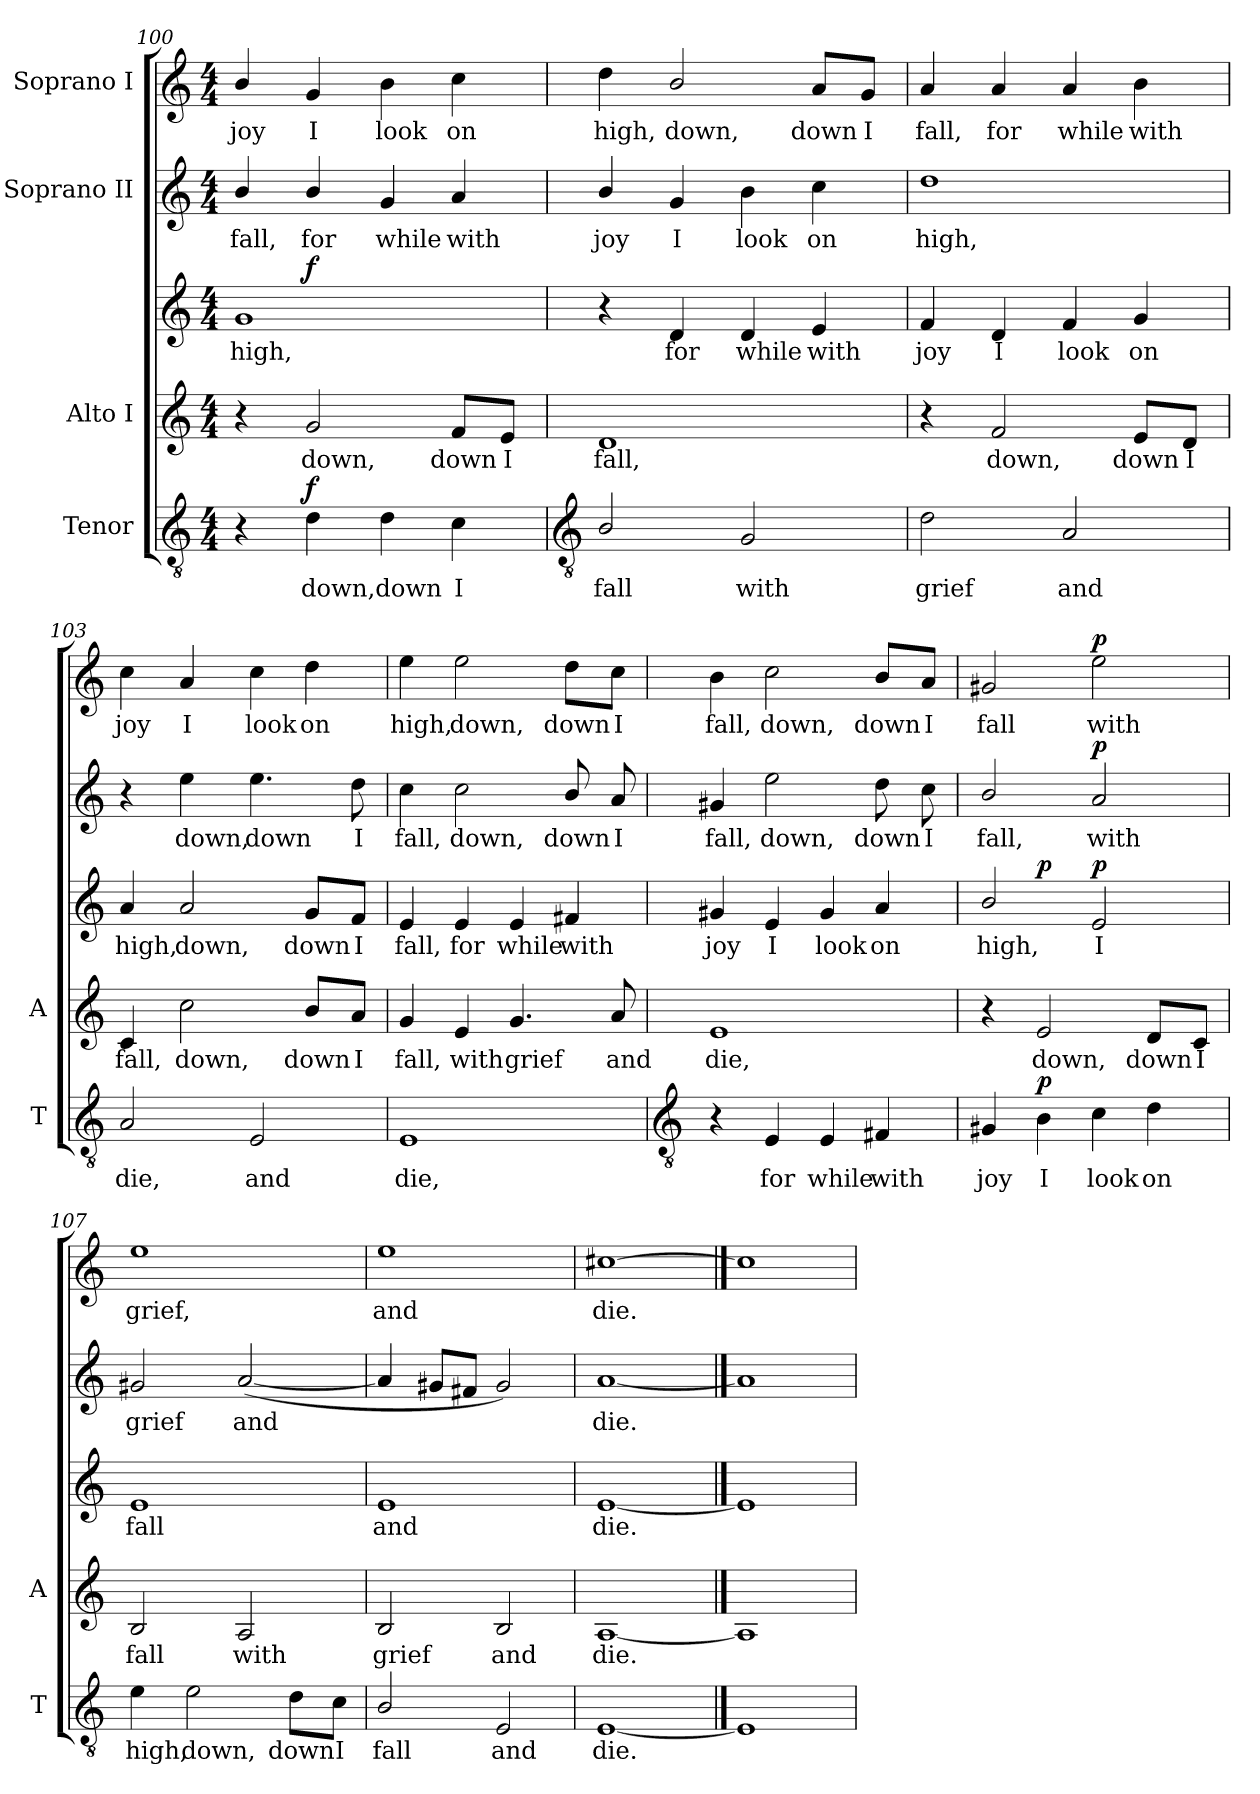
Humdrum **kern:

**kern	**text	**dynam	**kern	**text	**kern	**text	**dynam	**kern	**text	**dynam	**kern	**text	**dynam
*part4	*part4	*part4	*part3	*part3	*part3	*part3	*part3	*part2	*part2	*part2	*part1	*part1	*part1
*staff5	*staff5	*staff5	*staff4	*staff4	*staff3	*staff3	*staff3/4	*staff2	*staff2	*staff2	*staff1	*staff1	*staff1
*I"Tenor	*	*	*I"Alto I	*	*	*	*	*I"Soprano II	*	*	*I"Soprano I	*	*
*I'T	*	*	*I'A	*	*	*	*	*	*	*	*	*	*
*clefGv2	*	*	*clefG2	*	*clefG2	*	*	*clefG2	*	*	*clefG2	*	*
*k[]	*	*	*k[]	*	*k[]	*	*	*k[]	*	*	*k[]	*	*
*C:	*	*	*C:	*	*C:	*	*	*C:	*	*	*C:	*	*
*M4/4	*	*	*M4/4	*	*M4/4	*	*	*M4/4	*	*	*M4/4	*	*
=100	=100	=100	=100	=100	=100	=100	=100	=100	=100	=100	=100	=100	=100
!	!	!	!	!	!	!LO:LY:b	!	!	!LO:LY:b	!	!	!LO:LY:b	!
4r	.	.	4r	.	1g	high,	.	4b/	fall,	.	4b/	joy	.
!	!LO:LY:b	!LO:DY:b	!	!LO:LY:b	!	!	!LO:DY:b=2	!	!LO:LY:b	!	!	!LO:LY:b	!
4d	down,	f	2g	down,	.	.	f	4b/	for	.	4g	I	.
!	!LO:LY:b	!	!	!	!	!	!	!	!LO:LY:b	!	!	!LO:LY:b	!
4d	down	.	.	.	.	.	.	4g	while	.	4b	look	.
!	!LO:LY:b	!	!	!LO:LY:b	!	!	!	!	!LO:LY:b	!	!	!LO:LY:b	!
4c	I	.	8f/L	down	.	.	.	4a	with	.	4cc	on	.
!	!	!	!	!LO:LY:b	!	!	!	!	!	!	!	!	!
.	.	.	8e/J	I	.	.	.	.	.	.	.	.	.
!!LO:LB:g=z
=101	=101	=101	=101	=101	=101	=101	=101	=101	=101	=101	=101	=101	=101
*clefGv2	*	*	*	*	*	*	*	*	*	*	*	*	*
!	!LO:LY:b	!	!	!LO:LY:b	!	!	!	!	!LO:LY:b	!	!	!LO:LY:b	!
2B/	fall	.	1d	fall,	4r	.	.	4b/	joy	.	4dd	high,	.
!	!	!	!	!	!	!LO:LY:b	!	!	!LO:LY:b	!	!	!LO:LY:b	!
.	.	.	.	.	4d	for	.	4g	I	.	2b/	down,	.
!	!LO:LY:b	!	!	!	!	!LO:LY:b	!	!	!LO:LY:b	!	!	!	!
2G	with	.	.	.	4d	while	.	4b	look	.	.	.	.
!	!	!	!	!	!	!LO:LY:b	!	!	!LO:LY:b	!	!	!LO:LY:b	!
.	.	.	.	.	4e	with	.	4cc	on	.	8a/L	down	.
!	!	!	!	!	!	!	!	!	!	!	!	!LO:LY:b	!
.	.	.	.	.	.	.	.	.	.	.	8g/J	I	.
=102	=102	=102	=102	=102	=102	=102	=102	=102	=102	=102	=102	=102	=102
!	!LO:LY:b	!	!	!	!	!LO:LY:b	!	!	!LO:LY:b	!	!	!LO:LY:b	!
2d	grief	.	4r	.	4f	joy	.	1dd	high,	.	4a	fall,	.
!	!	!	!	!LO:LY:b	!	!LO:LY:b	!	!	!	!	!	!LO:LY:b	!
.	.	.	2f	down,	4d	I	.	.	.	.	4a	for	.
!	!LO:LY:b	!	!	!	!	!LO:LY:b	!	!	!	!	!	!LO:LY:b	!
2A	and	.	.	.	4f	look	.	.	.	.	4a	while	.
!	!	!	!	!LO:LY:b	!	!LO:LY:b	!	!	!	!	!	!LO:LY:b	!
.	.	.	8e/L	down	4g	on	.	.	.	.	4b	with	.
!	!	!	!	!LO:LY:b	!	!	!	!	!	!	!	!	!
.	.	.	8d/J	I	.	.	.	.	.	.	.	.	.
=103	=103	=103	=103	=103	=103	=103	=103	=103	=103	=103	=103	=103	=103
!	!LO:LY:b	!	!	!LO:LY:b	!	!LO:LY:b	!	!	!	!	!	!LO:LY:b	!
2A	die,	.	4c	fall,	4a	high,	.	4r	.	.	4cc\	joy	.
!	!	!	!	!LO:LY:b	!	!LO:LY:b	!	!	!LO:LY:b	!	!	!LO:LY:b	!
.	.	.	2cc	down,	2a	down,	.	4ee	down,	.	4a	I	.
!	!LO:LY:b	!	!	!	!	!	!	!	!LO:LY:b	!	!	!LO:LY:b	!
2E	and	.	.	.	.	.	.	4.ee	down	.	4cc	look	.
!	!	!	!	!LO:LY:b	!	!LO:LY:b	!	!	!	!	!	!LO:LY:b	!
.	.	.	8b/L	down	8g/L	down	.	.	.	.	4dd	on	.
!	!	!	!	!LO:LY:b	!	!LO:LY:b	!	!	!LO:LY:b	!	!	!	!
.	.	.	8a/J	I	8f/J	I	.	8dd	I	.	.	.	.
=104	=104	=104	=104	=104	=104	=104	=104	=104	=104	=104	=104	=104	=104
!	!LO:LY:b	!	!	!LO:LY:b	!	!LO:LY:b	!	!	!LO:LY:b	!	!	!LO:LY:b	!
1E	die,	.	4g	fall,	4e	fall,	.	4cc\	fall,	.	4ee	high,	.
!	!	!	!	!LO:LY:b	!	!LO:LY:b	!	!	!LO:LY:b	!	!	!LO:LY:b	!
.	.	.	4e	with	4e	for	.	2cc\	down,	.	2ee	down,	.
!	!	!	!	!LO:LY:b	!	!LO:LY:b	!	!	!	!	!	!	!
.	.	.	4.g	grief	4e	while	.	.	.	.	.	.	.
!	!	!	!	!	!	!LO:LY:b	!	!	!LO:LY:b	!	!	!LO:LY:b	!
.	.	.	.	.	4f#X	with	.	8b/	down	.	8dd\L	down	.
!	!	!	!	!LO:LY:b	!	!	!	!	!LO:LY:b	!	!	!LO:LY:b	!
.	.	.	8a	and	.	.	.	8a	I	.	8cc\J	I	.
!!LO:LB:g=z
=105	=105	=105	=105	=105	=105	=105	=105	=105	=105	=105	=105	=105	=105
*clefGv2	*	*	*	*	*	*	*	*	*	*	*	*	*
!	!	!	!	!LO:LY:b	!	!LO:LY:b	!	!	!LO:LY:b	!	!	!LO:LY:b	!
4r	.	.	1e	die,	4g#X	joy	.	4g#X	fall,	.	4b	fall,	.
!	!LO:LY:b	!	!	!	!	!LO:LY:b	!	!	!LO:LY:b	!	!	!LO:LY:b	!
4E	for	.	.	.	4e	I	.	2ee	down,	.	2cc\	down,	.
!	!LO:LY:b	!	!	!	!	!LO:LY:b	!	!	!	!	!	!	!
4E	while	.	.	.	4g#	look	.	.	.	.	.	.	.
!	!LO:LY:b	!	!	!	!	!LO:LY:b	!	!	!LO:LY:b	!	!	!LO:LY:b	!
4F#X	with	.	.	.	4a	on	.	8dd	down	.	8b/L	down	.
!	!	!	!	!	!	!	!	!	!LO:LY:b	!	!	!LO:LY:b	!
.	.	.	.	.	.	.	.	8cc\	I	.	8a/J	I	.
=106	=106	=106	=106	=106	=106	=106	=106	=106	=106	=106	=106	=106	=106
!	!LO:LY:b	!	!	!	!	!LO:LY:b	!	!	!LO:LY:b	!	!	!LO:LY:b	!
4G#X	joy	.	4r	.	2b/	high,	.	2b/	fall,	.	2g#X	fall	.
!	!LO:LY:b	!LO:DY:b	!	!LO:LY:b	!	!	!LO:DY:b=2	!	!	!	!	!	!
4B	I	p	2e	down,	.	.	p	.	.	.	.	.	.
!	!LO:LY:b	!	!	!	!	!LO:LY:b	!LO:DY:b	!	!LO:LY:b	!LO:DY:b	!	!LO:LY:b	!LO:DY:b
4c	look	.	.	.	2e	I	p	2a	with	p	2ee	with	p
!	!LO:LY:b	!	!	!LO:LY:b	!	!	!	!	!	!	!	!	!
4d	on	.	8d/L	down	.	.	.	.	.	.	.	.	.
!	!	!	!	!LO:LY:b	!	!	!	!	!	!	!	!	!
.	.	.	8c/J	I	.	.	.	.	.	.	.	.	.
=107	=107	=107	=107	=107	=107	=107	=107	=107	=107	=107	=107	=107	=107
!	!LO:LY:b	!	!	!LO:LY:b	!	!LO:LY:b	!	!	!LO:LY:b	!	!	!LO:LY:b	!
4e	high,	.	2B	fall	1e	fall	.	2g#X	grief	.	1ee	grief,	.
!	!LO:LY:b	!	!	!	!	!	!	!	!	!	!	!	!
2e	down,	.	.	.	.	.	.	.	.	.	.	.	.
!	!	!	!	!LO:LY:b	!	!	!	!	!LO:LY:b	!	!	!	!
.	.	.	2A	with	.	.	.	(<[2a	and	.	.	.	.
!	!LO:LY:b	!	!	!	!	!	!	!	!	!	!	!	!
8d\L	down	.	.	.	.	.	.	.	.	.	.	.	.
!	!LO:LY:b	!	!	!	!	!	!	!	!	!	!	!	!
8c\J	I	.	.	.	.	.	.	.	.	.	.	.	.
=108	=108	=108	=108	=108	=108	=108	=108	=108	=108	=108	=108	=108	=108
!	!LO:LY:b	!	!	!LO:LY:b	!	!LO:LY:b	!	!	!	!	!	!LO:LY:b	!
2B/	fall	.	2B	grief	1e	and	.	4a]	.	.	1ee	and	.
.	.	.	.	.	.	.	.	8g#XL	.	.	.	.	.
.	.	.	.	.	.	.	.	8f#XJ	.	.	.	.	.
!	!LO:LY:b	!	!	!LO:LY:b	!	!	!	!	!	!	!	!	!
2E	and	.	2B	and	.	.	.	2g#)	.	.	.	.	.
=109	=109	=109	=109	=109	=109	=109	=109	=109	=109	=109	=109	=109	=109
!	!LO:LY:b	!	!	!LO:LY:b	!	!LO:LY:b	!	!	!LO:LY:b	!	!	!LO:LY:b	!
[1E	die.	.	[1A	die.	[1e	die.	.	[1a	die.	.	[1cc#X	die.	.
==110	==110	==110	==110	==110	==110	==110	==110	==110	==110	==110	==110	==110	==110
1E]	.	.	1A]	.	1e]	.	.	1a]	.	.	1cc#]	.	.
=	=	=	=	=	=	=	=	=	=	=	=	=	=
*-	*-	*-	*-	*-	*-	*-	*-	*-	*-	*-	*-	*-	*-
